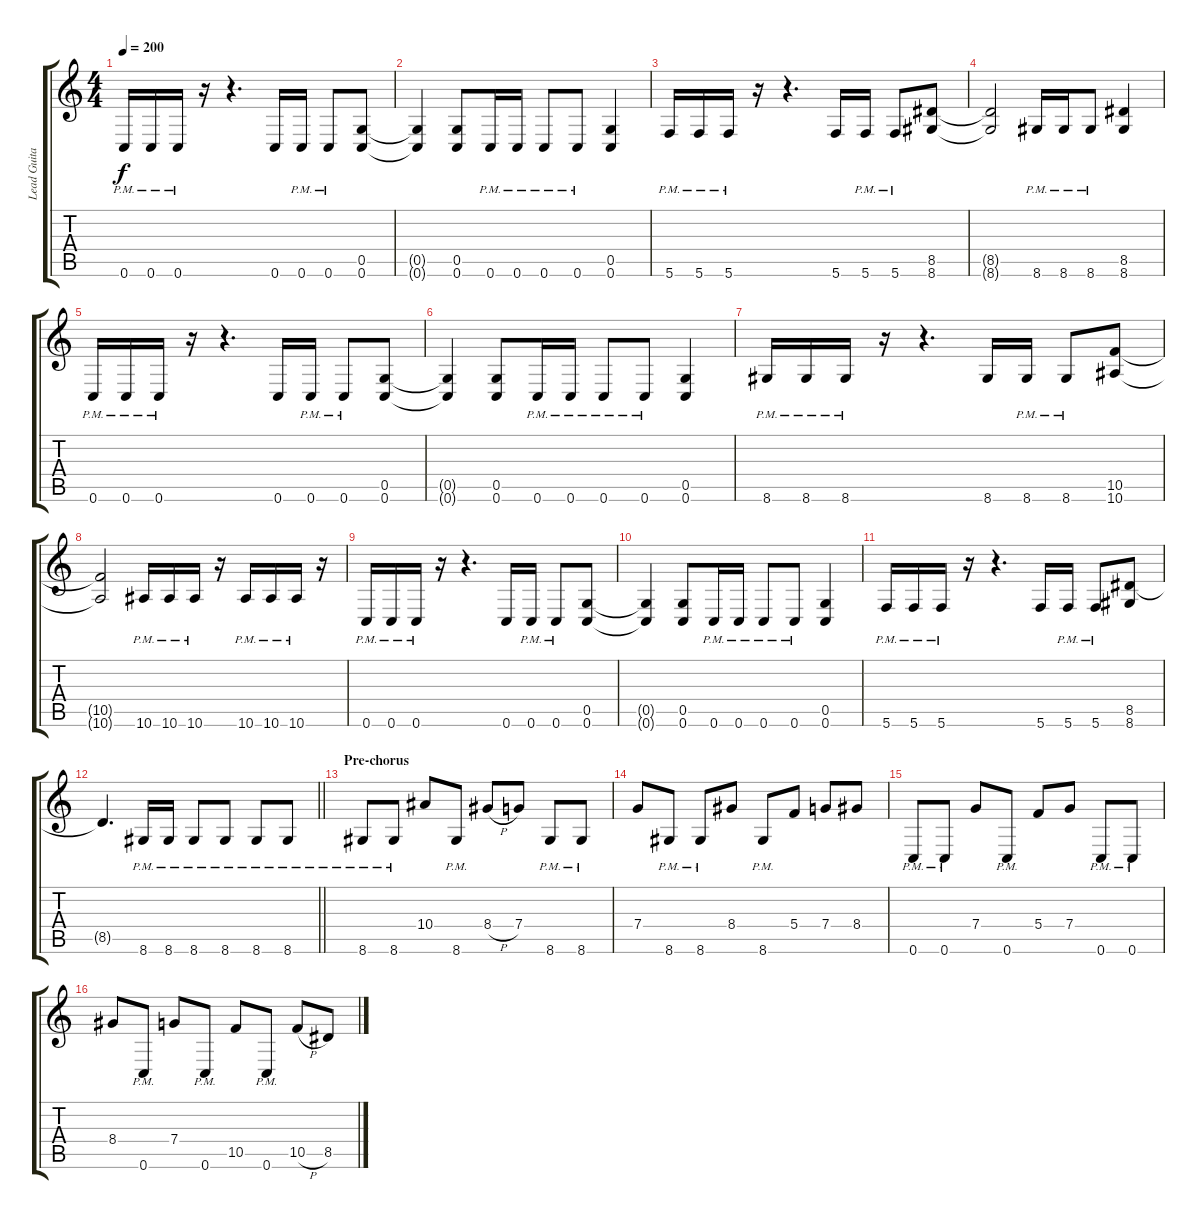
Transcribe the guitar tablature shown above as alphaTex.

\track ("Lead Guitar" "Lead Guita") {instrument distortionguitar}
\staff {score tabs}
\tuning (D4 A3 F3 C3 G2 C2) {hide}
\ts (4 4)
\tempo 200
\clef g2
\ks c
0.6{pm}.16{dy f} 0.6{pm}.16 0.6{pm}.16 r.16 r.4{d} 0.6.16 0.6{pm}.16 0.6{pm}.8 (0.5 0.6).8 |
(0.5{t} 0.6{t}).4 (0.5 0.6).8 0.6{pm}.16 0.6{pm}.16 0.6{pm}.8 0.6{pm}.8 (0.5 0.6).4 |
5.6{pm}.16 5.6{pm}.16 5.6{pm}.16 r.16 r.4{d} 5.6.16 5.6{pm}.16 5.6{pm}.8 (8.5 8.6).8 |
(8.5{t} 8.6{t}).2 8.6{pm}.16 8.6{pm}.16 8.6{pm}.8 (8.5 8.6).4 |
0.6{pm}.16 0.6{pm}.16 0.6{pm}.16 r.16 r.4{d} 0.6.16 0.6{pm}.16 0.6{pm}.8 (0.5 0.6).8 |
(0.5{t} 0.6{t}).4 (0.5 0.6).8 0.6{pm}.16 0.6{pm}.16 0.6{pm}.8 0.6{pm}.8 (0.5 0.6).4 |
8.6{pm}.16 8.6{pm}.16 8.6{pm}.16 r.16 r.4{d} 8.6.16 8.6{pm}.16 8.6{pm}.8 (10.5 10.6).8 |
(10.5{t} 10.6{t}).2 10.6{pm}.16 10.6{pm}.16 10.6{pm}.16 r.16 10.6{pm}.16 10.6{pm}.16 10.6{pm}.16 r.16 |
0.6{pm}.16 0.6{pm}.16 0.6{pm}.16 r.16 r.4{d} 0.6.16 0.6{pm}.16 0.6{pm}.8 (0.5 0.6).8 |
(0.5{t} 0.6{t}).4 (0.5 0.6).8 0.6{pm}.16 0.6{pm}.16 0.6{pm}.8 0.6{pm}.8 (0.5 0.6).4 |
5.6{pm}.16 5.6{pm}.16 5.6{pm}.16 r.16 r.4{d} 5.6.16 5.6{pm}.16 5.6{pm}.8 (8.5 8.6).8 |
\barLineRight lightlight
8.5{t}.4{d} 8.6{pm}.16 8.6{pm}.16 8.6{pm}.8 8.6{pm}.8 8.6{pm}.8 8.6{pm}.8 |
\section ("" "Pre-chorus")
8.6{pm}.8 8.6{pm}.8 10.4.8 8.6{pm}.8 8.4{h}.8 7.4.8 8.6{pm}.8 8.6{pm}.8 |
7.4.8 8.6{pm}.8 8.6{pm}.8 8.4.8 8.6{pm}.8 5.4.8 7.4.8 8.4.8 |
0.6{pm}.8 0.6{pm}.8 7.4.8 0.6{pm}.8 5.4.8 7.4.8 0.6{pm}.8 0.6{pm}.8 |
8.4.8 0.6{pm}.8 7.4.8 0.6{pm}.8 10.5.8 0.6{pm}.8 10.5{h}.8 8.5.8
